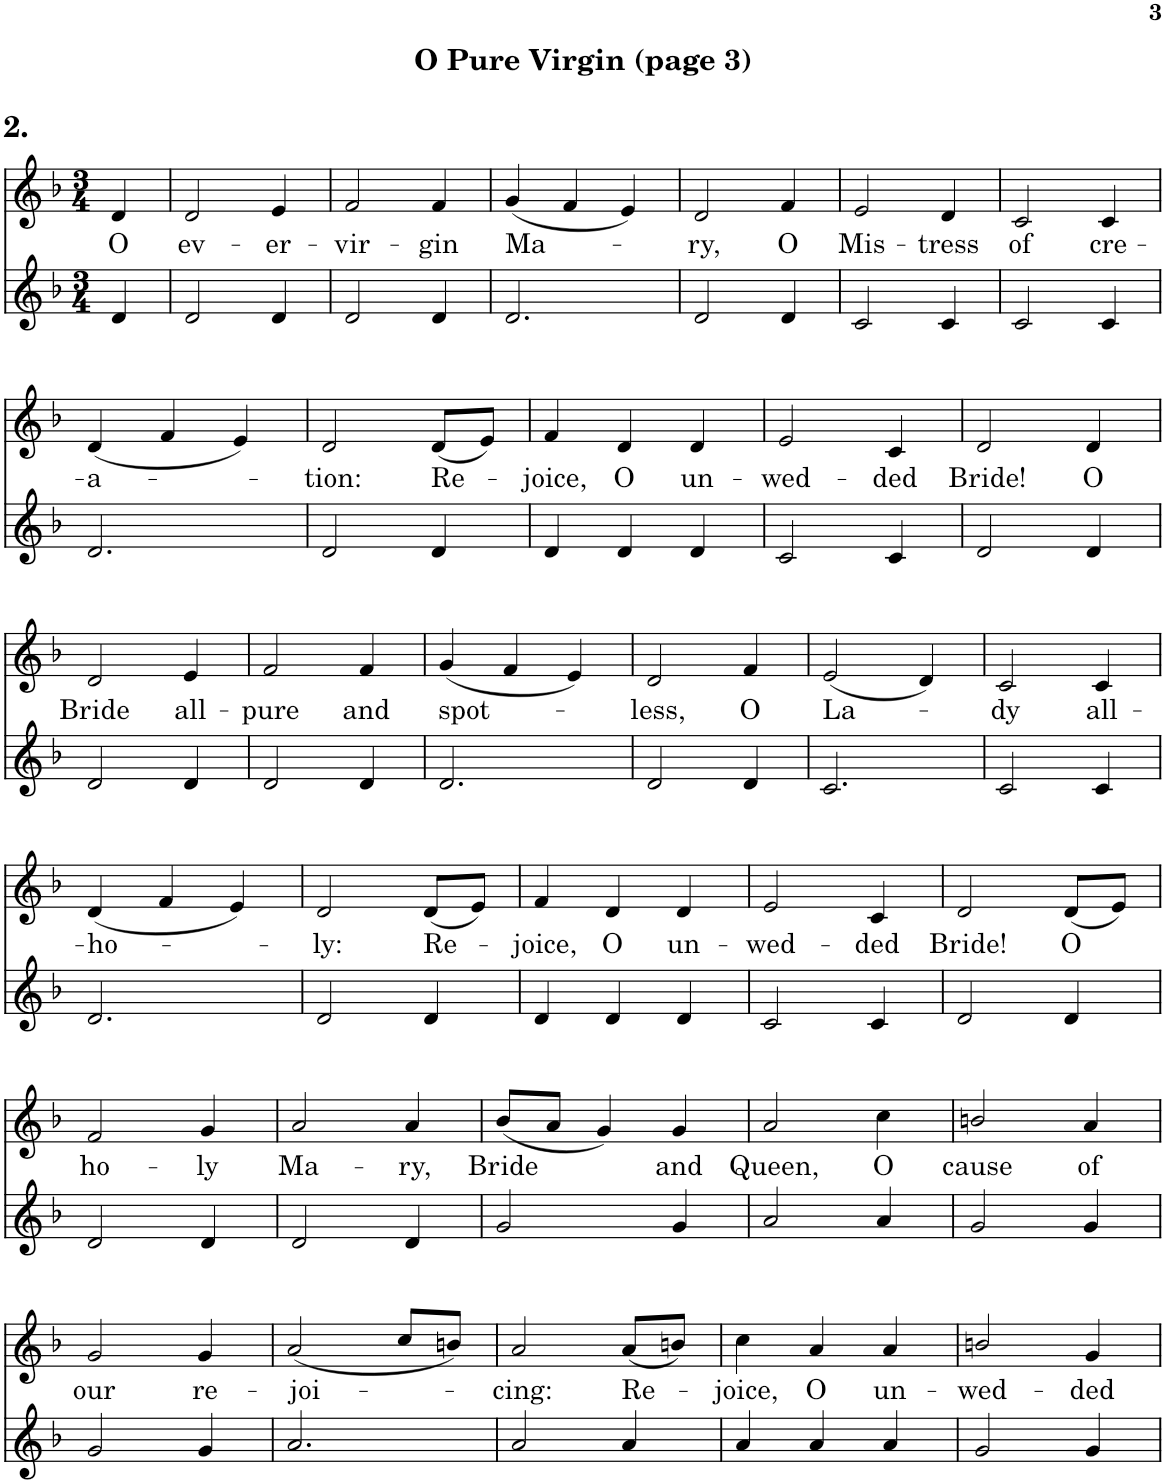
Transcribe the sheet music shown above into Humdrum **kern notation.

**kern	**kern	**text
*part2	*part1	*part1
*staff2	*staff1	*staff1
*I"Instrument 2	*I"Instrument 1	*
!!LO:PB:g=z
*clefG2	*clefG2	*
*k[b-]	*k[b-]	*
*F:	*F:	*
*M3/4	*M3/4	*
!!LO:REH:place=s1:a:B:cj:enc=none:fs=14:t=2.
=68	=68	=68
!	!	!LO:LY:b
4d/	4d/	O
=69	=69	=69
!	!	!LO:LY:b
2d/	2d/	ev-
!	!	!LO:LY:b
4d/	4e/	-er-
=70	=70	=70
!	!	!LO:LY:b
2d/	2f/	-vir-
!	!	!LO:LY:b
4d/	4f/	-gin
=71	=71	=71
!	!	!LO:LY:b
2.d/	(<4g/	Ma-
.	4f/	.
.	4e/)	.
=72	=72	=72
!	!	!LO:LY:b
2d/	2d/	-ry,
!	!	!LO:LY:b
4d/	4f/	O
=73	=73	=73
!	!	!LO:LY:b
2c/	2e/	Mis-
!	!	!LO:LY:b
4c/	4d/	-tress
=74	=74	=74
!	!	!LO:LY:b
2c/	2c/	of
!	!	!LO:LY:b
4c/	4c/	cre-
!!LO:LB:g=z
=75	=75	=75
!	!	!LO:LY:b
2.d/	(<4d/	-a-
.	4f/	.
.	4e/)	.
=76	=76	=76
!	!	!LO:LY:b
2d/	2d/	-tion:
!	!	!LO:LY:b
4d/	(<8d/L	Re-
.	8e/J)	.
=77	=77	=77
!	!	!LO:LY:b
4d/	4f/	-joice,
!	!	!LO:LY:b
4d/	4d/	O
!	!	!LO:LY:b
4d/	4d/	un-
=78	=78	=78
!	!	!LO:LY:b
2c/	2e/	-wed-
!	!	!LO:LY:b
4c/	4c/	-ded
=79	=79	=79
!	!	!LO:LY:b
2d/	2d/	Bride!
!	!	!LO:LY:b
4d/	4d/	O
!!LO:LB:g=z
=80	=80	=80
!	!	!LO:LY:b
2d/	2d/	Bride
!	!	!LO:LY:b
4d/	4e/	all-
=81	=81	=81
!	!	!LO:LY:b
2d/	2f/	-pure
!	!	!LO:LY:b
4d/	4f/	and
=82	=82	=82
!	!	!LO:LY:b
2.d/	(<4g/	spot-
.	4f/	.
.	4e/)	.
=83	=83	=83
!	!	!LO:LY:b
2d/	2d/	-less,
!	!	!LO:LY:b
4d/	4f/	O
=84	=84	=84
!	!	!LO:LY:b
2.c/	(<2e/	La-
.	4d/)	.
=85	=85	=85
!	!	!LO:LY:b
2c/	2c/	-dy
!	!	!LO:LY:b
4c/	4c/	all-
!!LO:LB:g=z
=86	=86	=86
!	!	!LO:LY:b
2.d/	(<4d/	-ho-
.	4f/	.
.	4e/)	.
=87	=87	=87
!	!	!LO:LY:b
2d/	2d/	-ly:
!	!	!LO:LY:b
4d/	(<8d/L	Re-
.	8e/J)	.
=88	=88	=88
!	!	!LO:LY:b
4d/	4f/	-joice,
!	!	!LO:LY:b
4d/	4d/	O
!	!	!LO:LY:b
4d/	4d/	un-
=89	=89	=89
!	!	!LO:LY:b
2c/	2e/	-wed-
!	!	!LO:LY:b
4c/	4c/	-ded
=90	=90	=90
!	!	!LO:LY:b
2d/	2d/	Bride!
!	!	!LO:LY:b
4d/	(<8d/L	O
.	8e/J)	.
!!LO:LB:g=z
=91	=91	=91
!	!	!LO:LY:b
2d/	2f/	ho-
!	!	!LO:LY:b
4d/	4g/	-ly
=92	=92	=92
!	!	!LO:LY:b
2d/	2a/	Ma-
!	!	!LO:LY:b
4d/	4a/	-ry,
=93	=93	=93
!	!	!LO:LY:b
2g/	(<8b-/L	Bride
.	8a/J	.
.	4g/)	.
!	!	!LO:LY:b
4g/	4g/	and
=94	=94	=94
!	!	!LO:LY:b
2a/	2a/	Queen,
!	!	!LO:LY:b
4a/	4cc\	O
=95	=95	=95
!	!	!LO:LY:b
2g/	2bn/	cause
!	!	!LO:LY:b
4g/	4a/	of
!!LO:LB:g=z
=96	=96	=96
!	!	!LO:LY:b
2g/	2g/	our
!	!	!LO:LY:b
4g/	4g/	re-
=97	=97	=97
!	!	!LO:LY:b
2.a/	(<2a/	-joi-
.	8cc/L	.
.	8bn/J)	.
=98	=98	=98
!	!	!LO:LY:b
2a/	2a/	-cing:
!	!	!LO:LY:b
4a/	(<8a/L	Re-
.	8bn/J)	.
=99	=99	=99
!	!	!LO:LY:b
4a/	4cc\	-joice,
!	!	!LO:LY:b
4a/	4a/	O
!	!	!LO:LY:b
4a/	4a/	un-
=100	=100	=100
!	!	!LO:LY:b
2g/	2bn/	-wed-
!	!	!LO:LY:b
4g/	4g/	-ded
=	=	=
*-	*-	*-
